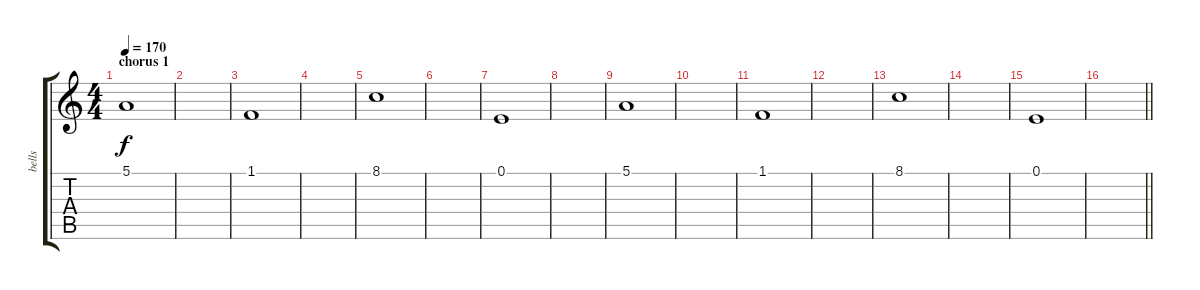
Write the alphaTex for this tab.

\track ("bells" "bells") {instrument tubularbells}
\staff {score tabs}
\tuning (E4 B3 G3 D3 A2 E2) {hide}
\ts (4 4)
\section ("" "chorus 1")
\tempo 170
\clef g2
\ks c
5.1.1{dy f} |
|
1.1.1 |
|
8.1.1 |
|
0.1.1 |
|
5.1.1 |
|
1.1.1 |
|
8.1.1 |
|
0.1.1 |
\barLineRight lightlight
